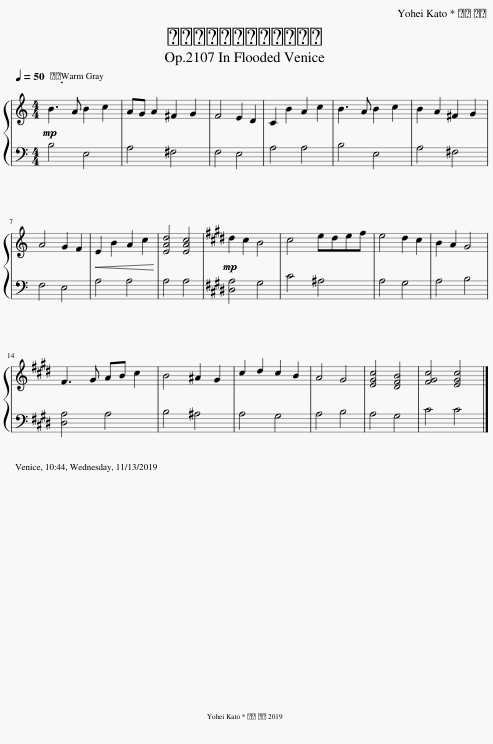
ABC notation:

X:1
%%score { 1 | 2 }
L:1/8
Q:1/4=50
M:4/4
I:linebreak $
K:C
V:1 treble
V:2 bass
V:1
!mp! B3 A B2 c2 | AG A2 ^F2 G2 | F4 E2 D2 | C2 B2 A2 c2 | B3 A B2 c2 | %5
 B2 A2 ^F2 G2 |$ A4 G2 F2 |!<(! E2 B2 A2 c2!<)! | [EAd]4 [EAc]4 |[K:E]!mp! d2 c2 B4 | %10
 c4 edef | e4 d2 c2 | B2 A2 G4 |$ F3 G AB c2 | B4 ^A2 G2 | %15
 c2 d2 c2 B2 | A4 G4 | [EGc]4 [DFB]4 | [FGc]4 [EGc]4 |] %19
V:2
 B,4 E,4 | A,4 ^F,4 | F,4 E,4 | A,4 A,4 | B,4 E,4 | %5
 A,4 ^F,4 |$ F,4 E,4 | A,4 A,4 | A,4 A,4 |[K:E] [D,A,]4 G,4 | %10
 C4 ^A,4 | A,4 G,4 | A,4 B,4 |$ [D,A,]4 A,4 | B,4 ^A,4 | %15
 A,4 G,4 | A,4 B,4 | A,4 G,4 | C4 C4 |] %19
